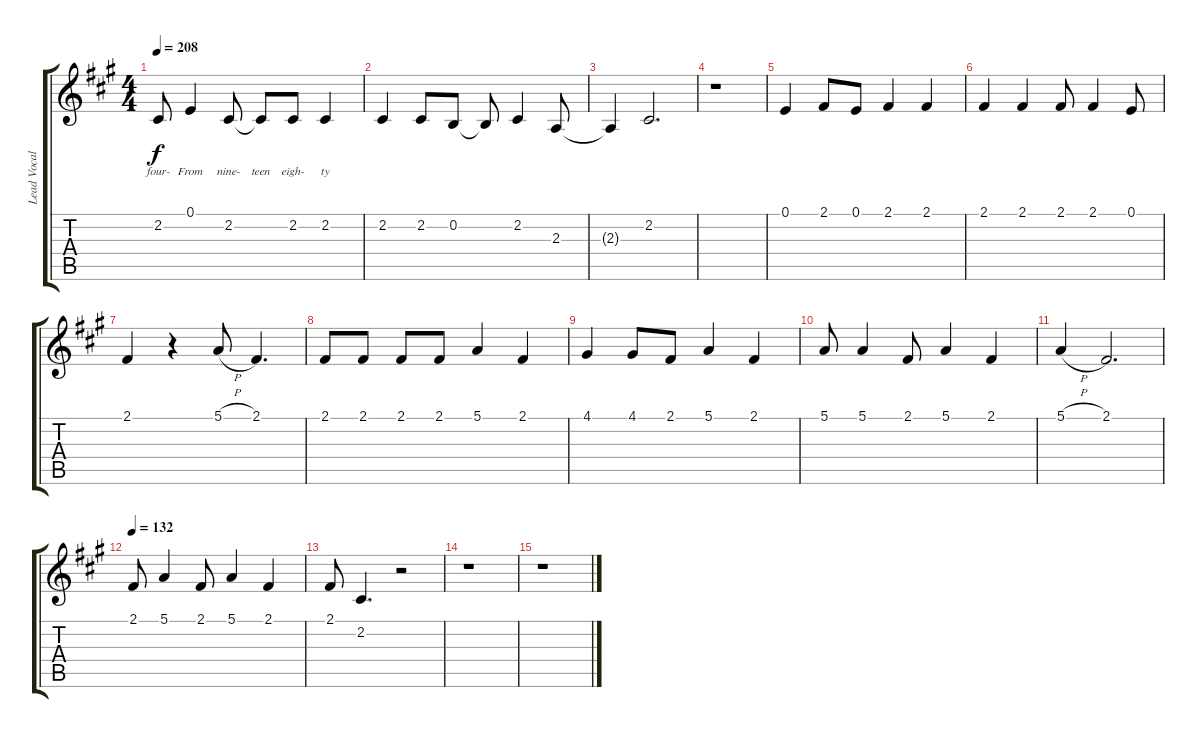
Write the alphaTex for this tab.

\track ("Lead Vocals" "Lead Vocal") {instrument lead2sawtooth}
\staff {score tabs}
\tuning (E4 B3 G3 D3 A2 E2) {hide}
\ts (4 4)
\tempo 208
\clef g2
\ks a
2.2{t}.8{lyrics (0 "four-") lyrics (1 "") lyrics (2 "") lyrics (3 "") lyrics (4 "") dy f} 0.1.4{lyrics (0 "From") lyrics (1 "") lyrics (2 "") lyrics (3 "") lyrics (4 "")} 2.2.8{lyrics (0 "nine-") lyrics (1 "") lyrics (2 "") lyrics (3 "") lyrics (4 "")} 2.2{t}.8{lyrics (0 "teen") lyrics (1 "") lyrics (2 "") lyrics (3 "") lyrics (4 "")} 2.2.8{lyrics (0 "eigh-") lyrics (1 "") lyrics (2 "") lyrics (3 "") lyrics (4 "")} 2.2.4{lyrics (0 "ty") lyrics (1 "") lyrics (2 "") lyrics (3 "") lyrics (4 "")} |
2.2.4 2.2.8 0.2.8 0.2{t}.8 2.2.4 2.3.8 |
2.3{t}.4 2.2.2{d} |
r.1 |
0.1.4 2.1.8 0.1.8 2.1.4 2.1.4 |
2.1.4 2.1.4 2.1.8 2.1.4 0.1.8 |
2.1.4 r.4 5.1{h}.8 2.1.4{d} |
2.1.8 2.1.8 2.1.8 2.1.8 5.1.4 2.1.4 |
4.1.4 4.1.8 2.1.8 5.1.4 2.1.4 |
5.1.8 5.1.4 2.1.8 5.1.4 2.1.4 |
5.1{h}.4 2.1.2{d} |
\tempo 132
2.1.8 5.1.4 2.1.8 5.1.4 2.1.4 |
2.1.8 2.2.4{d} r.2 |
r.1 |
r.1
